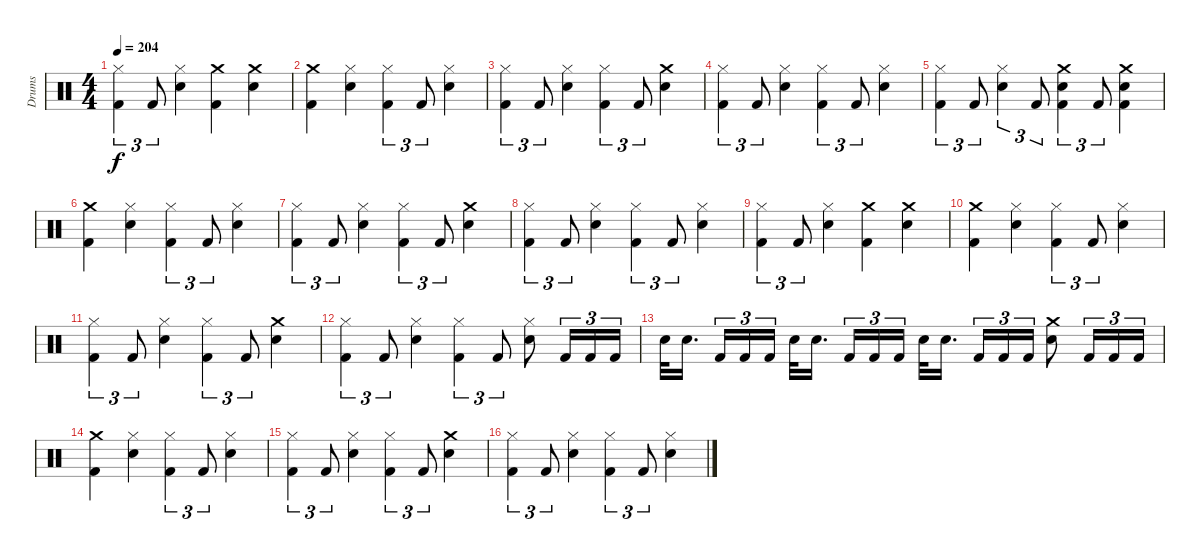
\track ("Drums" "Drums") {mute instrument percussion}
\staff {score}
\articulation defaults
\ts (4 4)
\tempo 204
\clef neutral
\ks c
("Hi-Hat (closed)" "Kick (hit) 2").4{tu (3 2) dy f} "Kick (hit) 2".8{tu (3 2)} ("Snare (hit) 2" "Hi-Hat (closed)").4 ("Crash medium (hit)" "Kick (hit) 2").4 ("Crash medium (hit)" "Snare (hit) 2").4 |
("Kick (hit) 2" "Crash medium (hit)").4 ("Hi-Hat (closed)" "Snare (hit) 2").4 ("Hi-Hat (closed)" "Kick (hit) 2").4{tu (3 2)} "Kick (hit) 2".8{tu (3 2)} ("Snare (hit) 2" "Hi-Hat (closed)").4 |
("Hi-Hat (closed)" "Kick (hit) 2").4{tu (3 2)} "Kick (hit) 2".8{tu (3 2)} ("Snare (hit) 2" "Hi-Hat (closed)").4 ("Hi-Hat (closed)" "Kick (hit) 2").4{tu (3 2)} "Kick (hit) 2".8{tu (3 2)} ("Crash medium (hit)" "Snare (hit) 2").4 |
("Hi-Hat (closed)" "Kick (hit) 2").4{tu (3 2)} "Kick (hit) 2".8{tu (3 2)} ("Snare (hit) 2" "Hi-Hat (closed)").4 ("Hi-Hat (closed)" "Kick (hit) 2").4{tu (3 2)} "Kick (hit) 2".8{tu (3 2)} ("Snare (hit) 2" "Hi-Hat (closed)").4 |
("Hi-Hat (closed)" "Kick (hit) 2").4{tu (3 2)} "Kick (hit) 2".8{tu (3 2)} ("Snare (hit) 2" "Hi-Hat (closed)").4{tu (3 2)} "Kick (hit) 2".8{tu (3 2)} ("Snare (hit) 2" "Crash medium (hit)" "Kick (hit) 2").4{tu (3 2)} "Kick (hit) 2".8{tu (3 2)} ("Kick (hit) 2" "Crash medium (hit)" "Snare (hit) 2").4 |
("Kick (hit) 2" "Crash medium (hit)").4 ("Hi-Hat (closed)" "Snare (hit) 2").4 ("Hi-Hat (closed)" "Kick (hit) 2").4{tu (3 2)} "Kick (hit) 2".8{tu (3 2)} ("Snare (hit) 2" "Hi-Hat (closed)").4 |
("Hi-Hat (closed)" "Kick (hit) 2").4{tu (3 2)} "Kick (hit) 2".8{tu (3 2)} ("Snare (hit) 2" "Hi-Hat (closed)").4 ("Hi-Hat (closed)" "Kick (hit) 2").4{tu (3 2)} "Kick (hit) 2".8{tu (3 2)} ("Crash medium (hit)" "Snare (hit) 2").4 |
("Hi-Hat (closed)" "Kick (hit) 2").4{tu (3 2)} "Kick (hit) 2".8{tu (3 2)} ("Snare (hit) 2" "Hi-Hat (closed)").4 ("Hi-Hat (closed)" "Kick (hit) 2").4{tu (3 2)} "Kick (hit) 2".8{tu (3 2)} ("Snare (hit) 2" "Hi-Hat (closed)").4 |
("Hi-Hat (closed)" "Kick (hit) 2").4{tu (3 2)} "Kick (hit) 2".8{tu (3 2)} ("Snare (hit) 2" "Hi-Hat (closed)").4 ("Crash medium (hit)" "Kick (hit) 2").4 ("Crash medium (hit)" "Snare (hit) 2").4 |
("Kick (hit) 2" "Crash medium (hit)").4 ("Hi-Hat (closed)" "Snare (hit) 2").4 ("Hi-Hat (closed)" "Kick (hit) 2").4{tu (3 2)} "Kick (hit) 2".8{tu (3 2)} ("Snare (hit) 2" "Hi-Hat (closed)").4 |
("Hi-Hat (closed)" "Kick (hit) 2").4{tu (3 2)} "Kick (hit) 2".8{tu (3 2)} ("Snare (hit) 2" "Hi-Hat (closed)").4 ("Hi-Hat (closed)" "Kick (hit) 2").4{tu (3 2)} "Kick (hit) 2".8{tu (3 2)} ("Crash medium (hit)" "Snare (hit) 2").4 |
("Hi-Hat (closed)" "Kick (hit) 2").4{tu (3 2)} "Kick (hit) 2".8{tu (3 2)} ("Snare (hit) 2" "Hi-Hat (closed)").4 ("Hi-Hat (closed)" "Kick (hit) 2").4{tu (3 2)} "Kick (hit) 2".8{tu (3 2)} ("Snare (hit) 2" "Hi-Hat (closed)").8 "Kick (hit) 2".16{tu (3 2)} "Kick (hit) 2".16{tu (3 2)} "Kick (hit) 2".16{tu (3 2)} |
"Snare (hit) 2".32 "Snare (hit) 2".16{d beam splitsecondary} "Kick (hit) 2".16{tu (3 2)} "Kick (hit) 2".16{tu (3 2)} "Kick (hit) 2".16{tu (3 2)} "Snare (hit) 2".32 "Snare (hit) 2".16{d beam splitsecondary} "Kick (hit) 2".16{tu (3 2)} "Kick (hit) 2".16{tu (3 2)} "Kick (hit) 2".16{tu (3 2)} "Snare (hit) 2".32 "Snare (hit) 2".16{d beam splitsecondary} "Kick (hit) 2".16{tu (3 2)} "Kick (hit) 2".16{tu (3 2)} "Kick (hit) 2".16{tu (3 2)} ("Crash medium (hit)" "Snare (hit) 2").8 "Kick (hit) 2".16{tu (3 2)} "Kick (hit) 2".16{tu (3 2)} "Kick (hit) 2".16{tu (3 2)} |
("Kick (hit) 2" "Crash medium (hit)").4 ("Hi-Hat (closed)" "Snare (hit) 2").4 ("Hi-Hat (closed)" "Kick (hit) 2").4{tu (3 2)} "Kick (hit) 2".8{tu (3 2)} ("Snare (hit) 2" "Hi-Hat (closed)").4 |
("Hi-Hat (closed)" "Kick (hit) 2").4{tu (3 2)} "Kick (hit) 2".8{tu (3 2)} ("Snare (hit) 2" "Hi-Hat (closed)").4 ("Hi-Hat (closed)" "Kick (hit) 2").4{tu (3 2)} "Kick (hit) 2".8{tu (3 2)} ("Crash medium (hit)" "Snare (hit) 2").4 |
("Hi-Hat (closed)" "Kick (hit) 2").4{tu (3 2)} "Kick (hit) 2".8{tu (3 2)} ("Snare (hit) 2" "Hi-Hat (closed)").4 ("Hi-Hat (closed)" "Kick (hit) 2").4{tu (3 2)} "Kick (hit) 2".8{tu (3 2)} ("Snare (hit) 2" "Hi-Hat (closed)").4
